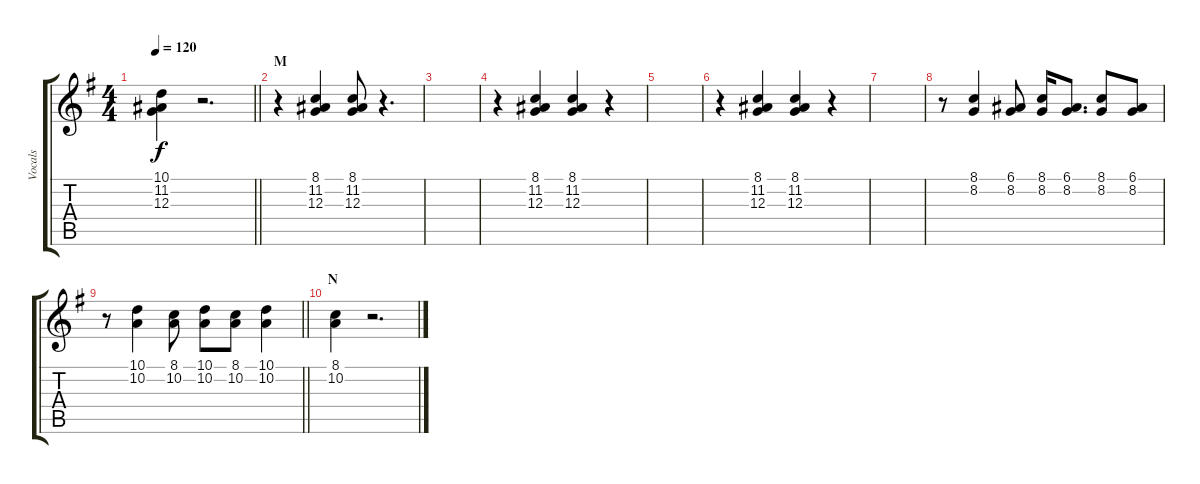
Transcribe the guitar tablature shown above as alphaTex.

\track ("Vocals" "Vocals") {instrument pad4choir}
\staff {score tabs}
\tuning (E4 B3 G3 D3 A2 E2) {hide}
\ts (4 4)
\tempo 120
\clef g2
\barLineRight lightlight
\ks g
(10.1{t} 11.2{t} 12.3{t}).4{dy f} r.2{d} |
\section ("" "M")
r.4 (8.1 11.2 12.3).4 (8.1 11.2 12.3).8 r.4{d} |
|
r.4 (8.1 11.2 12.3).4 (8.1 11.2 12.3).4 r.4 |
|
r.4 (8.1 11.2 12.3).4 (8.1 11.2 12.3).4 r.4 |
|
r.8 (8.1 8.2).4 (6.1 8.2).8 (8.1 8.2).16 (6.1 8.2).8{d} (8.1 8.2).8 (6.1 8.2).8 |
\barLineRight lightlight
r.8 (10.1 10.2).4 (8.1 10.2).8 (10.1 10.2).8 (8.1 10.2).8 (10.1 10.2).4 |
\section ("" "N")
(8.1 10.2).4 r.2{d}
